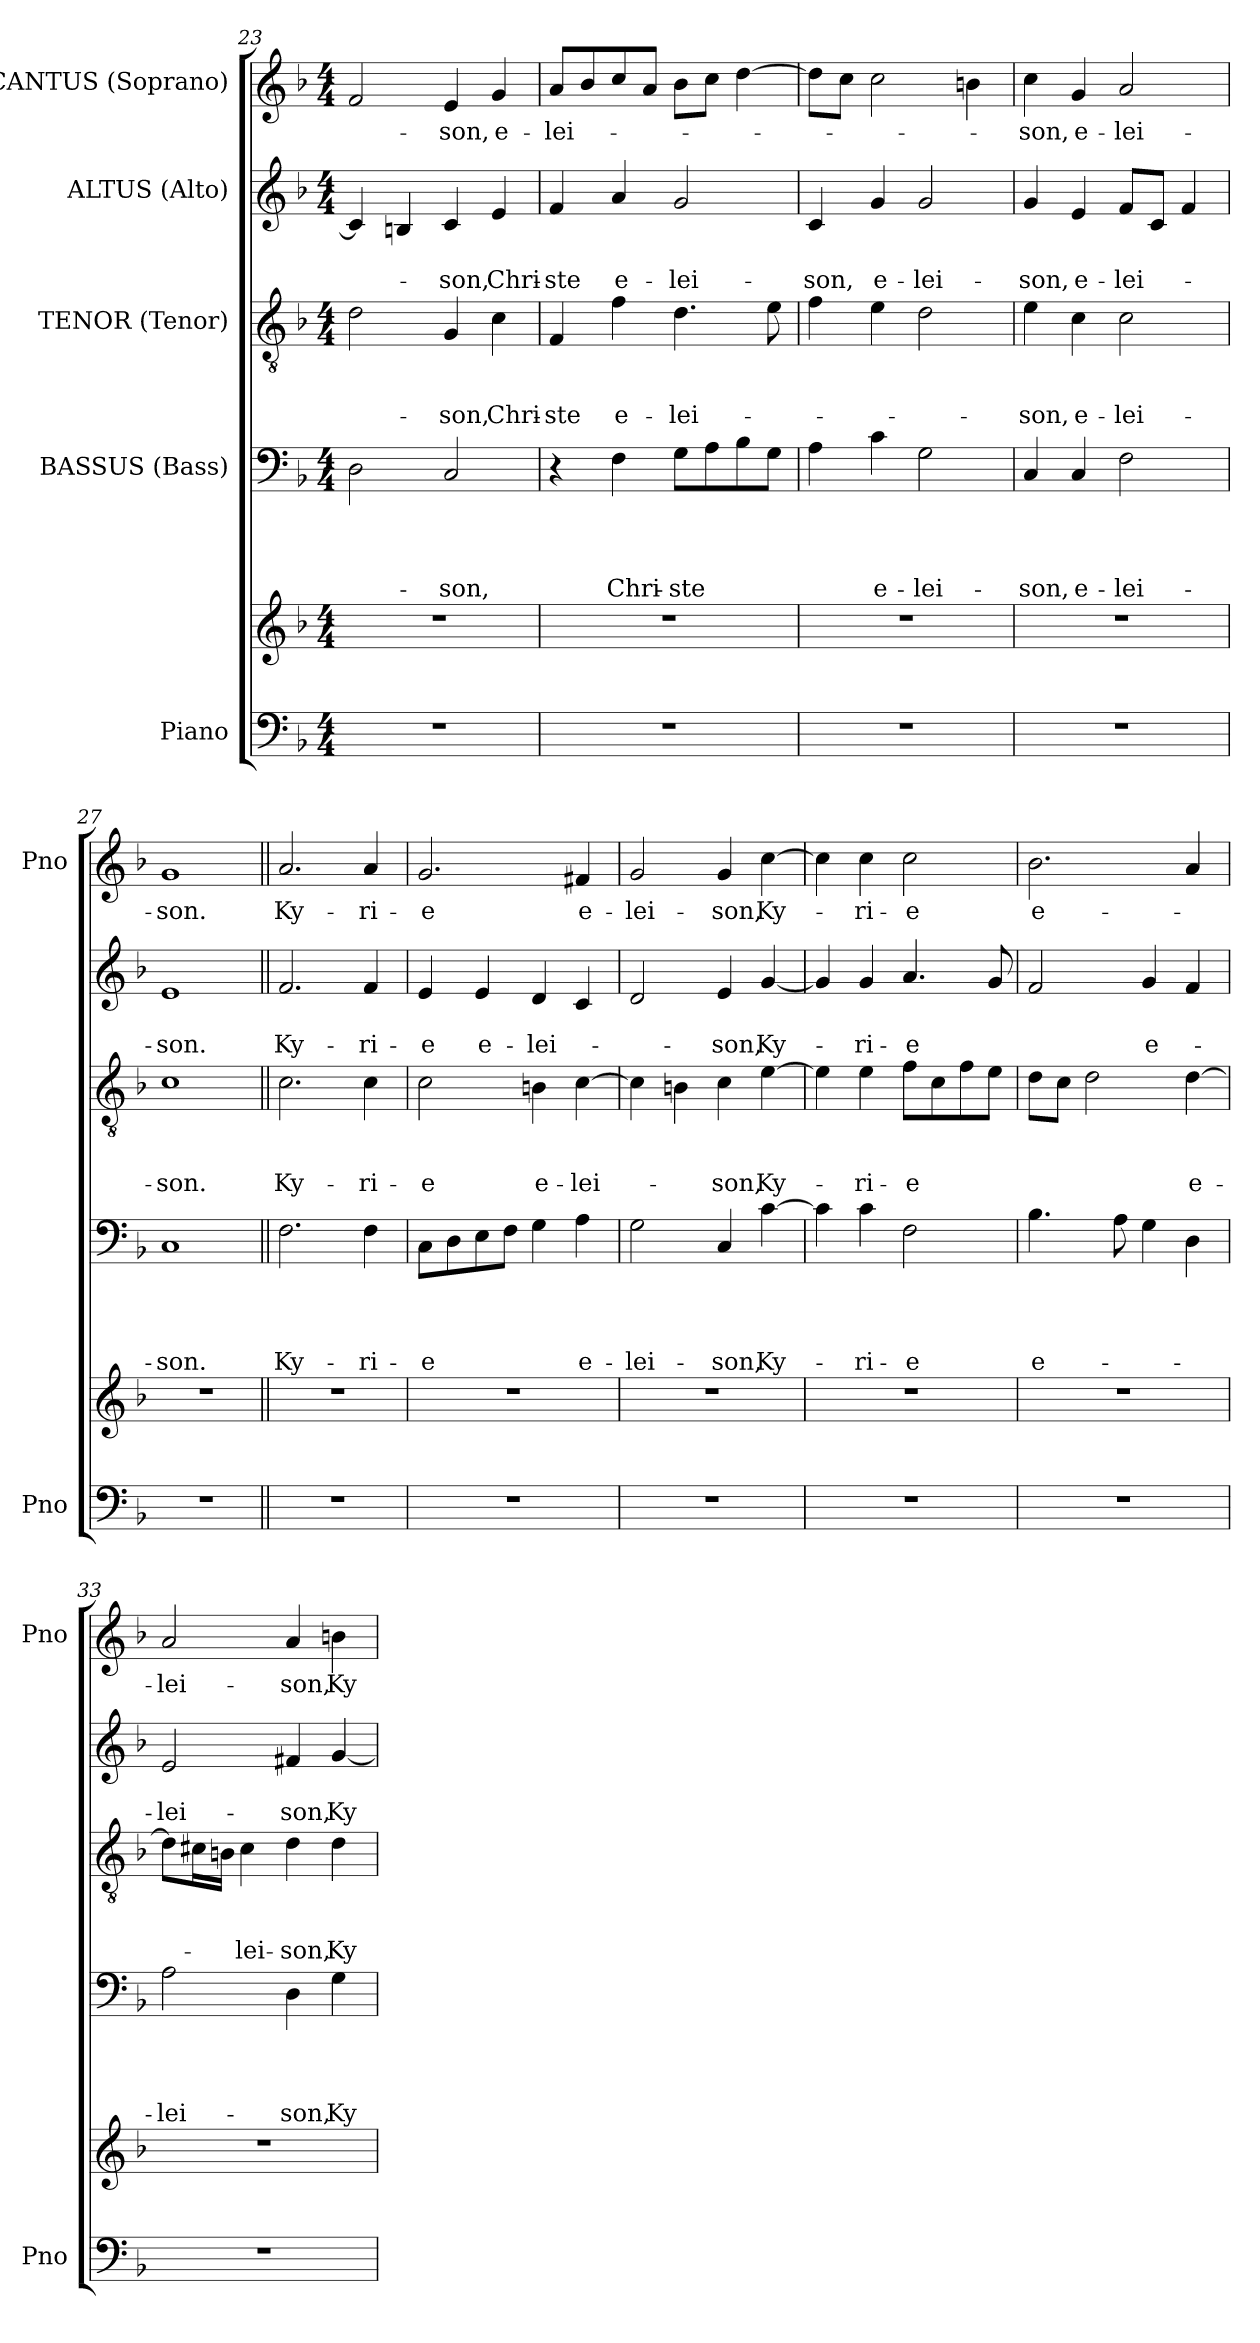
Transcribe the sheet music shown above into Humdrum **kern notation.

**kern	**kern	**kern	**text	**text	**text	**text	**kern	**text	**text	**text	**kern	**text	**text	**kern	**text
*part5	*part5	*part4	*part4	*part4	*part4	*part4	*part3	*part3	*part3	*part3	*part2	*part2	*part2	*part1	*part1
*staff6	*staff5	*staff4	*staff4	*staff4	*staff4	*staff4	*staff3	*staff3	*staff3	*staff3	*staff2	*staff2	*staff2	*staff1	*staff1
*I"Piano	*	*I"BASSUS (Bass)	*	*	*	*	*I"TENOR (Tenor)	*	*	*	*I"ALTUS (Alto)	*	*	*I"CANTUS (Soprano)	*
*I'Pno	*	*	*	*	*	*	*	*	*	*	*	*	*	*I'Pno	*
!!LO:LB:g=z
*clefF4	*clefG2	*clefF4	*	*	*	*	*clefGv2	*	*	*	*clefG2	*	*	*clefG2	*
*k[b-]	*k[b-]	*k[b-]	*	*	*	*	*k[b-]	*	*	*	*k[b-]	*	*	*k[b-]	*
*F:	*F:	*F:	*	*	*	*	*F:	*	*	*	*F:	*	*	*F:	*
*M4/4	*M4/4	*M4/4	*	*	*	*	*M4/4	*	*	*	*M4/4	*	*	*M4/4	*
=23	=23	=23	=23	=23	=23	=23	=23	=23	=23	=23	=23	=23	=23	=23	=23
1r	1r	2D\	.	.	.	-­-	2d\	.	.	-­-	4c/]	.	-­-	2f/	-­-
.	.	.	.	.	.	.	.	.	.	.	4Bn/	.	.	.	.
.	.	2C/	.	.	.	-son,	4G/	.	.	-son,	4c/	.	-son,	4e/	-son,
.	.	.	.	.	.	.	4c\	.	.	Chri-	4e/	.	Chri-	4g/	e-
=24	=24	=24	=24	=24	=24	=24	=24	=24	=24	=24	=24	=24	=24	=24	=24
1r	1r	4r	.	.	.	.	4F/	.	.	-ste	4f/	.	-ste	8a/L	-lei-
.	.	.	.	.	.	.	.	.	.	.	.	.	.	8b-/	.
.	.	4F\	.	.	.	Chri-	4f\	.	.	e-	4a/	.	e-	8cc/	.
.	.	.	.	.	.	.	.	.	.	.	.	.	.	8a/J	.
.	.	8G\L	.	.	.	-ste	4.d\	.	.	-lei-	2g/	.	-lei-	8b-\L	.
.	.	8A\	.	.	.	.	.	.	.	.	.	.	.	8cc\J	.
.	.	8B-\	.	.	.	.	.	.	.	.	.	.	.	[4dd\	.
.	.	8G\J	.	.	.	.	8e\	.	.	.	.	.	.	.	.
=25	=25	=25	=25	=25	=25	=25	=25	=25	=25	=25	=25	=25	=25	=25	=25
1r	1r	4A\	.	.	.	.	4f\	.	.	.	4c/	.	-son,	8dd\L]	.
.	.	.	.	.	.	.	.	.	.	.	.	.	.	8cc\J	.
.	.	4c\	.	.	.	e-	4e\	.	.	.	4g/	.	e-	2cc\	.
.	.	2G\	.	.	.	-lei-	2d\	.	.	.	2g/	.	-lei-	.	.
.	.	.	.	.	.	.	.	.	.	.	.	.	.	4bn\	.
=26	=26	=26	=26	=26	=26	=26	=26	=26	=26	=26	=26	=26	=26	=26	=26
1r	1r	4C/	.	.	.	-son,	4e\	.	.	-son,	4g/	.	-son,	4cc\	-son,
.	.	4C/	.	.	.	e-	4c\	.	.	e-	4e/	.	e-	4g/	e-
.	.	2F\	.	.	.	-lei-	2c\	.	.	-lei-	8f/L	.	-lei-	2a/	-lei-
.	.	.	.	.	.	.	.	.	.	.	8c/J	.	.	.	.
.	.	.	.	.	.	.	.	.	.	.	4f/	.	.	.	.
=27	=27	=27	=27	=27	=27	=27	=27	=27	=27	=27	=27	=27	=27	=27	=27
1r	1r	1C	.	.	.	-son.	1c	.	.	-son.	1e	.	-son.	1g	-son.
!!LO:PB:g=z
=28||	=28||	=28||	=28||	=28||	=28||	=28||	=28||	=28||	=28||	=28||	=28||	=28||	=28||	=28||	=28||
1r	1r	2.F\	.	.	.	Ky-	2.c\	.	.	Ky-	2.f/	.	Ky-	2.a/	Ky-
.	.	4F\	.	.	.	-ri-	4c\	.	.	-ri-	4f/	.	-ri-	4a/	-ri-
=29	=29	=29	=29	=29	=29	=29	=29	=29	=29	=29	=29	=29	=29	=29	=29
1r	1r	8C\L	.	.	.	-e	2c\	.	.	-e	4e/	.	-e	2.g/	-e
.	.	8D\	.	.	.	.	.	.	.	.	.	.	.	.	.
.	.	8E\	.	.	.	.	.	.	.	.	4e/	.	e-	.	.
.	.	8F\J	.	.	.	.	.	.	.	.	.	.	.	.	.
.	.	4G\	.	.	.	.	4Bn\	.	.	e-	4d/	.	-lei-	.	.
.	.	4A\	.	.	.	e-	[4c\	.	.	-lei-	4c/	.	.	4f#X/	e-
=30	=30	=30	=30	=30	=30	=30	=30	=30	=30	=30	=30	=30	=30	=30	=30
1r	1r	2G\	.	.	.	-lei-	4c\]	.	.	.	2d/	.	.	2g/	-lei-
.	.	.	.	.	.	.	4Bn\	.	.	.	.	.	.	.	.
.	.	4C/	.	.	.	-son,	4c\	.	.	-son,	4e/	.	-son,	4g/	-son,
.	.	[4c\	.	.	.	Ky-	[4e\	.	.	Ky-	[4g/	.	Ky-	[4cc\	Ky-
=31	=31	=31	=31	=31	=31	=31	=31	=31	=31	=31	=31	=31	=31	=31	=31
1r	1r	4c\]	.	.	.	.	4e\]	.	.	.	4g/]	.	.	4cc\]	.
.	.	4c\	.	.	.	-ri-	4e\	.	.	-ri-	4g/	.	-ri-	4cc\	-ri-
.	.	2F\	.	.	.	-e	8f\L	.	.	-e	4.a/	.	-e	2cc\	-e
.	.	.	.	.	.	.	8c\	.	.	.	.	.	.	.	.
.	.	.	.	.	.	.	8f\	.	.	.	.	.	.	.	.
.	.	.	.	.	.	.	8e\J	.	.	.	8g/	.	.	.	.
!!LO:LB:g=z
=32	=32	=32	=32	=32	=32	=32	=32	=32	=32	=32	=32	=32	=32	=32	=32
1r	1r	4.B-\	.	.	.	e-	8d\L	.	.	.	2f/	.	.	2.b-\	e-
.	.	.	.	.	.	.	8c\J	.	.	.	.	.	.	.	.
.	.	.	.	.	.	.	2d\	.	.	.	.	.	.	.	.
.	.	8A\	.	.	.	.	.	.	.	.	.	.	.	.	.
.	.	4G\	.	.	.	.	.	.	.	.	4g/	.	e-	.	.
.	.	4D\	.	.	.	.	[4d\	.	.	e-	4f/	.	.	4a/	.
=33	=33	=33	=33	=33	=33	=33	=33	=33	=33	=33	=33	=33	=33	=33	=33
1r	1r	2A\	.	.	.	-lei-	8d\L]	.	.	.	2e/	.	-lei-	2a/	-lei-
.	.	.	.	.	.	.	16c#X\L	.	.	.	.	.	.	.	.
.	.	.	.	.	.	.	16Bn\JJ	.	.	.	.	.	.	.	.
.	.	.	.	.	.	.	4c#\	.	.	-lei-	.	.	.	.	.
.	.	4D\	.	.	.	-son,	4d\	.	.	-son,	4f#X/	.	-son,	4a/	-son,
.	.	4G\	.	.	.	Ky-	4d\	.	.	Ky-	[4g/	.	Ky-	4bn\	Ky-
=	=	=	=	=	=	=	=	=	=	=	=	=	=	=	=
*-	*-	*-	*-	*-	*-	*-	*-	*-	*-	*-	*-	*-	*-	*-	*-
